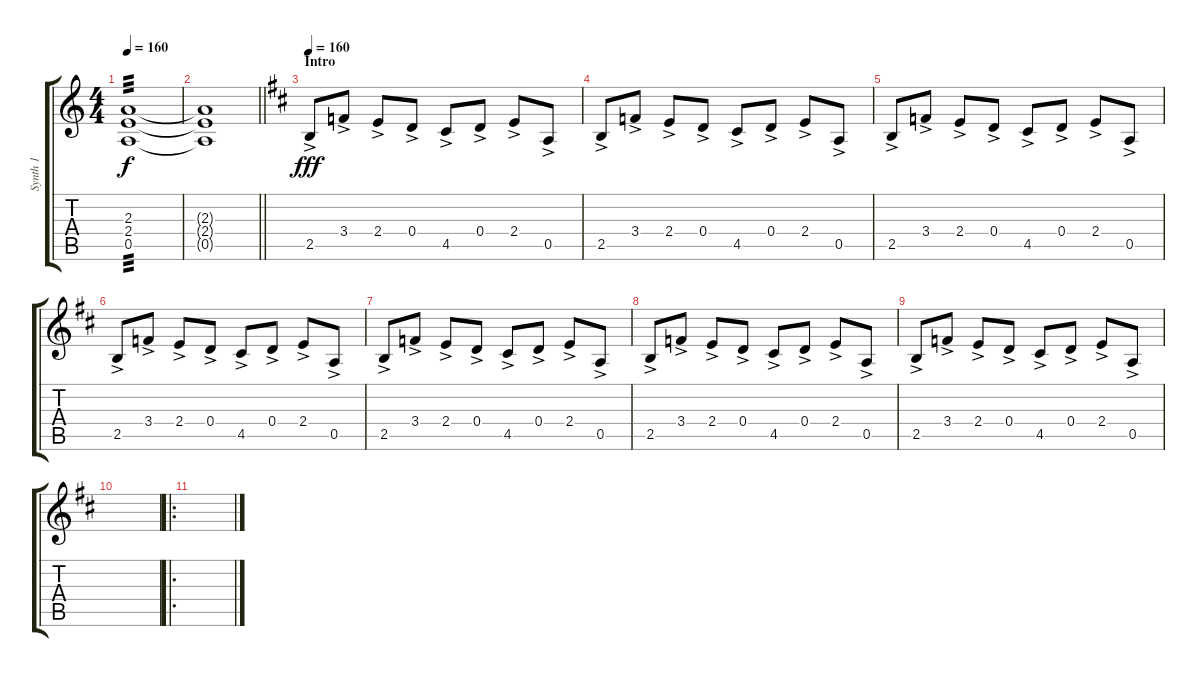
\track ("Synth 1" "Synth 1") {instrument synthbass1}
\staff {score tabs}
\tuning (E4 B3 G3 D3 A2 E2) {hide}
\ts (4 4)
\tempo 160
\tempo 215
\tempo 160
\clef g2
\ks c
(2.3 2.4 0.5).1{tp 3 dy f instrument synthbass1} |
\barLineRight lightlight
(2.3{t} 2.4{t} 0.5{t}).1 |
\section ("" "Intro")
\tempo 160
\ks d
2.5{ac}.8{dy fff instrument synthbass1} 3.4{ac}.8 2.4{ac}.8 0.4{ac}.8 4.5{ac}.8 0.4{ac}.8 2.4{ac}.8 0.5{ac}.8 |
2.5{ac}.8 3.4{ac}.8 2.4{ac}.8 0.4{ac}.8 4.5{ac}.8 0.4{ac}.8 2.4{ac}.8 0.5{ac}.8 |
2.5{ac}.8 3.4{ac}.8 2.4{ac}.8 0.4{ac}.8 4.5{ac}.8 0.4{ac}.8 2.4{ac}.8 0.5{ac}.8 |
2.5{ac}.8 3.4{ac}.8 2.4{ac}.8 0.4{ac}.8 4.5{ac}.8 0.4{ac}.8 2.4{ac}.8 0.5{ac}.8 |
2.5{ac}.8 3.4{ac}.8 2.4{ac}.8 0.4{ac}.8 4.5{ac}.8 0.4{ac}.8 2.4{ac}.8 0.5{ac}.8 |
2.5{ac}.8 3.4{ac}.8 2.4{ac}.8 0.4{ac}.8 4.5{ac}.8 0.4{ac}.8 2.4{ac}.8 0.5{ac}.8 |
2.5{ac}.8 3.4{ac}.8 2.4{ac}.8 0.4{ac}.8 4.5{ac}.8 0.4{ac}.8 2.4{ac}.8 0.5{ac}.8 |
|
\ro
